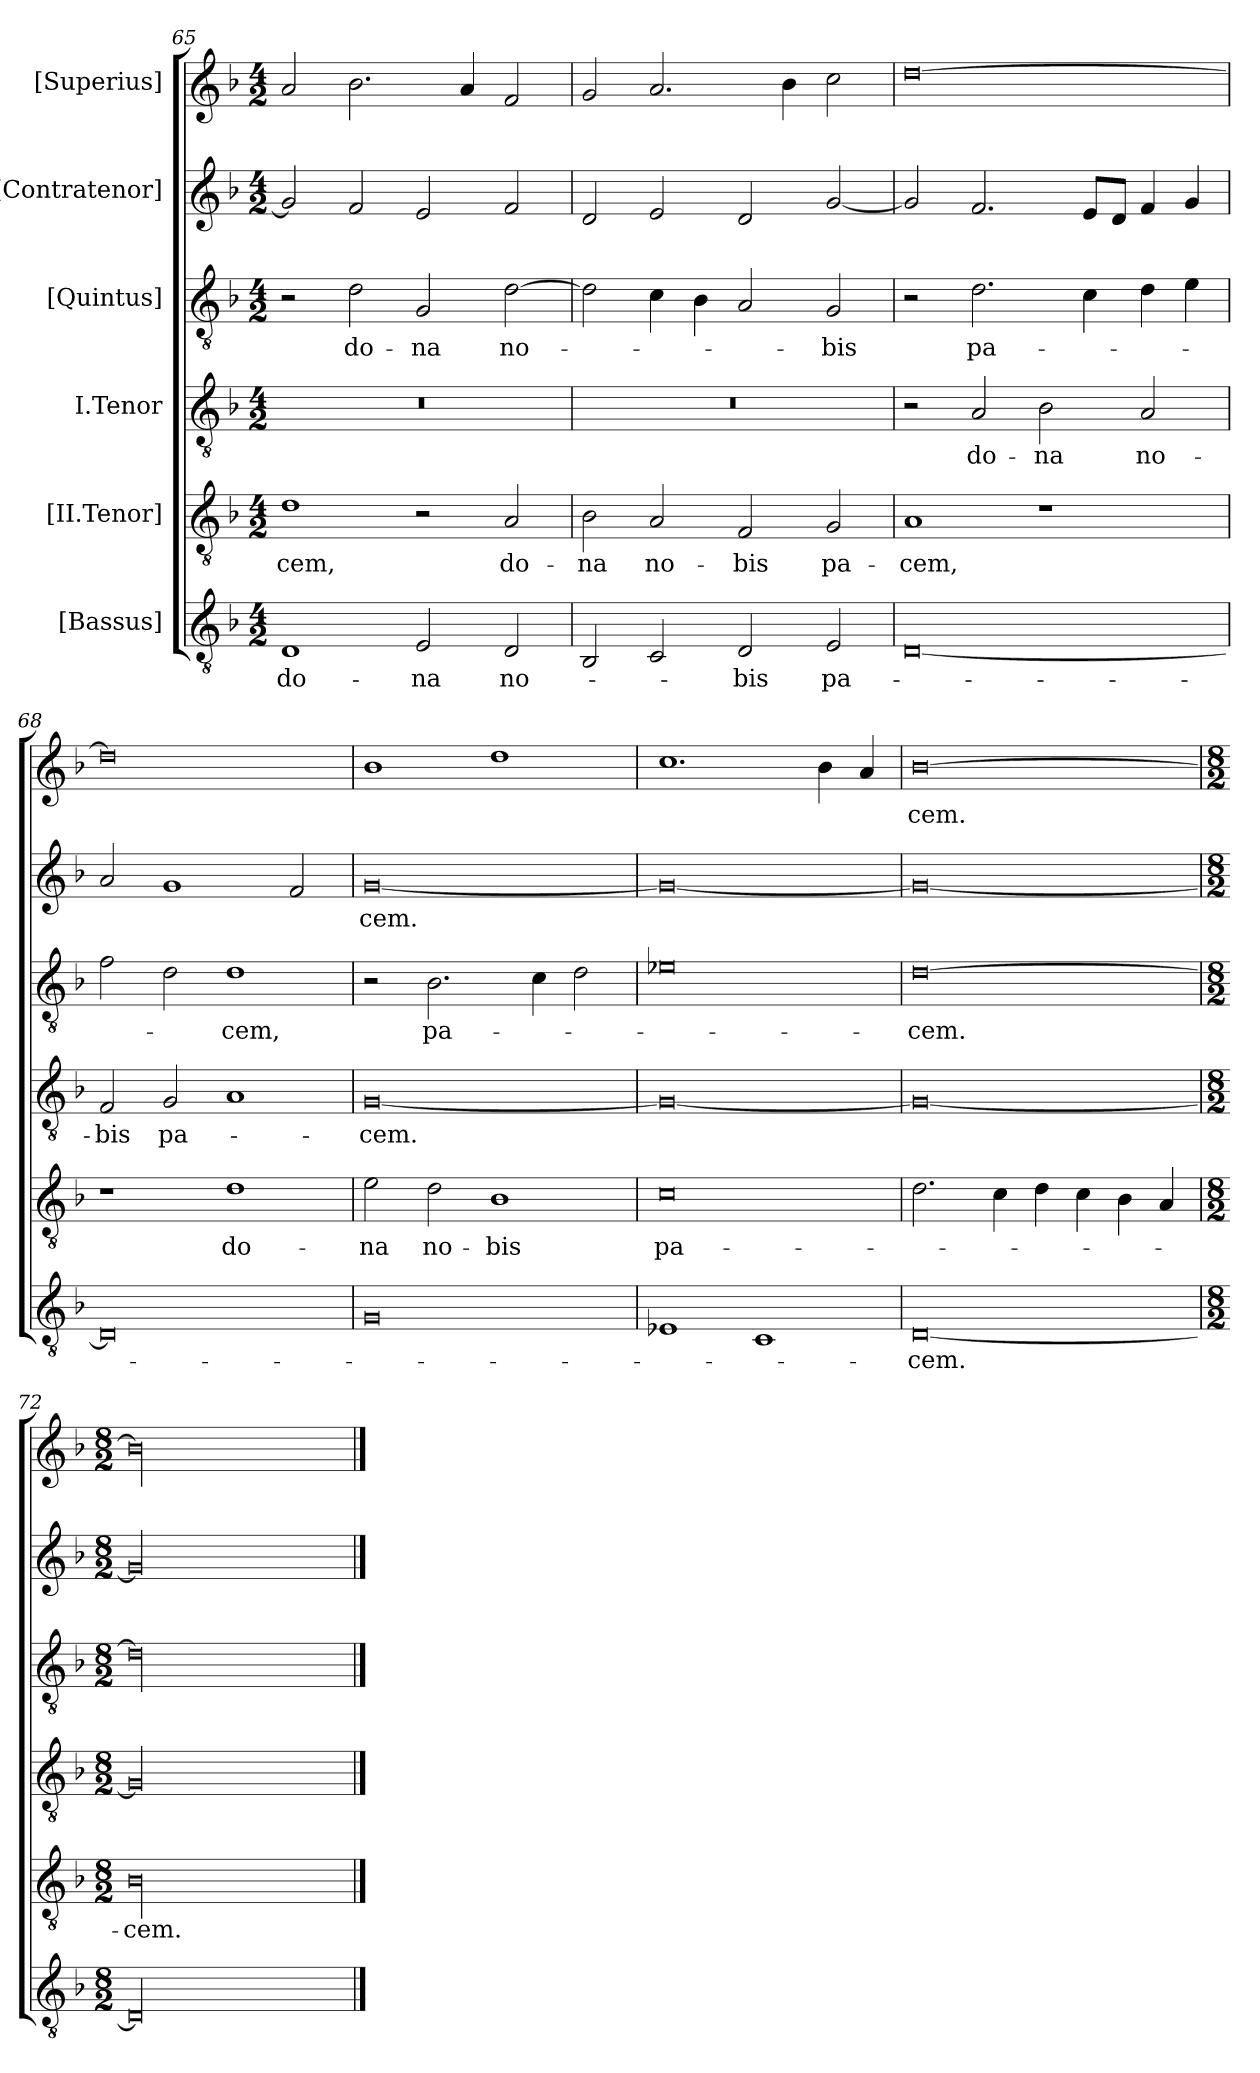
**kern	**text	**kern	**text	**kern	**text	**kern	**text	**kern	**text	**kern	**text
*part6	*part6	*part5	*part5	*part4	*part4	*part3	*part3	*part2	*part2	*part1	*part1
*staff6	*staff6	*staff5	*staff5	*staff4	*staff4	*staff3	*staff3	*staff2	*staff2	*staff1	*staff1
*I"[Bassus]	*	*I"[II.Tenor]	*	*I"I.Tenor	*	*I"[Quintus]	*	*I"[Contratenor]	*	*I"[Superius]	*
*clefGv2	*	*clefGv2	*	*clefGv2	*	*clefGv2	*	*clefG2	*	*clefG2	*
*k[b-]	*	*k[b-]	*	*k[b-]	*	*k[b-]	*	*k[b-]	*	*k[b-]	*
*M4/2	*	*M4/2	*	*M4/2	*	*M4/2	*	*M4/2	*	*M4/2	*
=65	=65	=65	=65	=65	=65	=65	=65	=65	=65	=65	=65
1D/	do-	1d\	-cem,	0r	.	2r	.	2g/]	.	2a/	.
.	.	.	.	.	.	2d\	do-	2f/	.	2.b-\	.
2E/	-na	2r	.	.	.	2G/	-na	2e/	.	.	.
.	.	.	.	.	.	.	.	.	.	4a/	.
2D/	no-	2A/	do-	.	.	[2d\	no-	2f/	.	2f/	.
=66	=66	=66	=66	=66	=66	=66	=66	=66	=66	=66	=66
2BB-/	.	2B-\	-na	0r	.	2d\]	.	2d/	.	2g/	.
2C/	.	2A/	no-	.	.	4c\	.	2e/	.	2.a/	.
.	.	.	.	.	.	4B-\	.	.	.	.	.
2D/	-bis	2F/	-bis	.	.	2A/	.	2d/	.	.	.
.	.	.	.	.	.	.	.	.	.	4b-\	.
2E/	pa-	2G/	pa-	.	.	2G/	-bis	[2g/	.	2cc\	.
=67	=67	=67	=67	=67	=67	=67	=67	=67	=67	=67	=67
[0D/	.	1A/	-cem,	2r	.	2r	.	2g/]	.	[0dd\	.
.	.	.	.	2A/	do-	2.d\	pa-	2.f/	.	.	.
.	.	1r	.	2B-\	-na	.	.	.	.	.	.
.	.	.	.	.	.	4c\	.	8e/L	.	.	.
.	.	.	.	.	.	.	.	8d/J	.	.	.
.	.	.	.	2A/	no-	4d\	.	4f/	.	.	.
.	.	.	.	.	.	4e\	.	4g/	.	.	.
=68	=68	=68	=68	=68	=68	=68	=68	=68	=68	=68	=68
0D/]	.	1r	.	2F/	-bis	2f\	.	2a/	.	0dd\]	.
.	.	.	.	2G/	pa-	2d\	.	1g/	.	.	.
.	.	1d\	do-	1A/	.	1d\	-cem,	.	.	.	.
.	.	.	.	.	.	.	.	2f/	.	.	.
=69	=69	=69	=69	=69	=69	=69	=69	=69	=69	=69	=69
0G/	.	2e\	-na	[0G/	-cem.	2r	.	[0g/	-cem.	1b-\	.
.	.	2d\	no-	.	.	2.B-\	pa-	.	.	.	.
.	.	1B-\	-bis	.	.	.	.	.	.	1dd\	.
.	.	.	.	.	.	4c\	.	.	.	.	.
.	.	.	.	.	.	2d\	.	.	.	.	.
=70	=70	=70	=70	=70	=70	=70	=70	=70	=70	=70	=70
1E-X/	.	0c\	pa-	0G/_	.	0e-X\	.	0g/_	.	1.cc\	.
1C/	.	.	.	.	.	.	.	.	.	.	.
.	.	.	.	.	.	.	.	.	.	4b-\	.
.	.	.	.	.	.	.	.	.	.	4a/	.
=71	=71	=71	=71	=71	=71	=71	=71	=71	=71	=71	=71
[0D/	-cem.	2.d\	.	0G/_	.	[0d\	-cem.	0g/_	.	[0b-\	-cem.
.	.	4c\	.	.	.	.	.	.	.	.	.
.	.	4d\	.	.	.	.	.	.	.	.	.
.	.	4c\	.	.	.	.	.	.	.	.	.
.	.	4B-\	.	.	.	.	.	.	.	.	.
.	.	4A/	.	.	.	.	.	.	.	.	.
=72	=72	=72	=72	=72	=72	=72	=72	=72	=72	=72	=72
*M8/2	*	*M8/2	*	*M8/2	*	*M8/2	*	*M8/2	*	*M8/2	*
00D/]	.	00B-\	-cem.	00G/]	.	00d\]	.	00g/]	.	00b-\]	.
==	==	==	==	==	==	==	==	==	==	==	==
*-	*-	*-	*-	*-	*-	*-	*-	*-	*-	*-	*-
